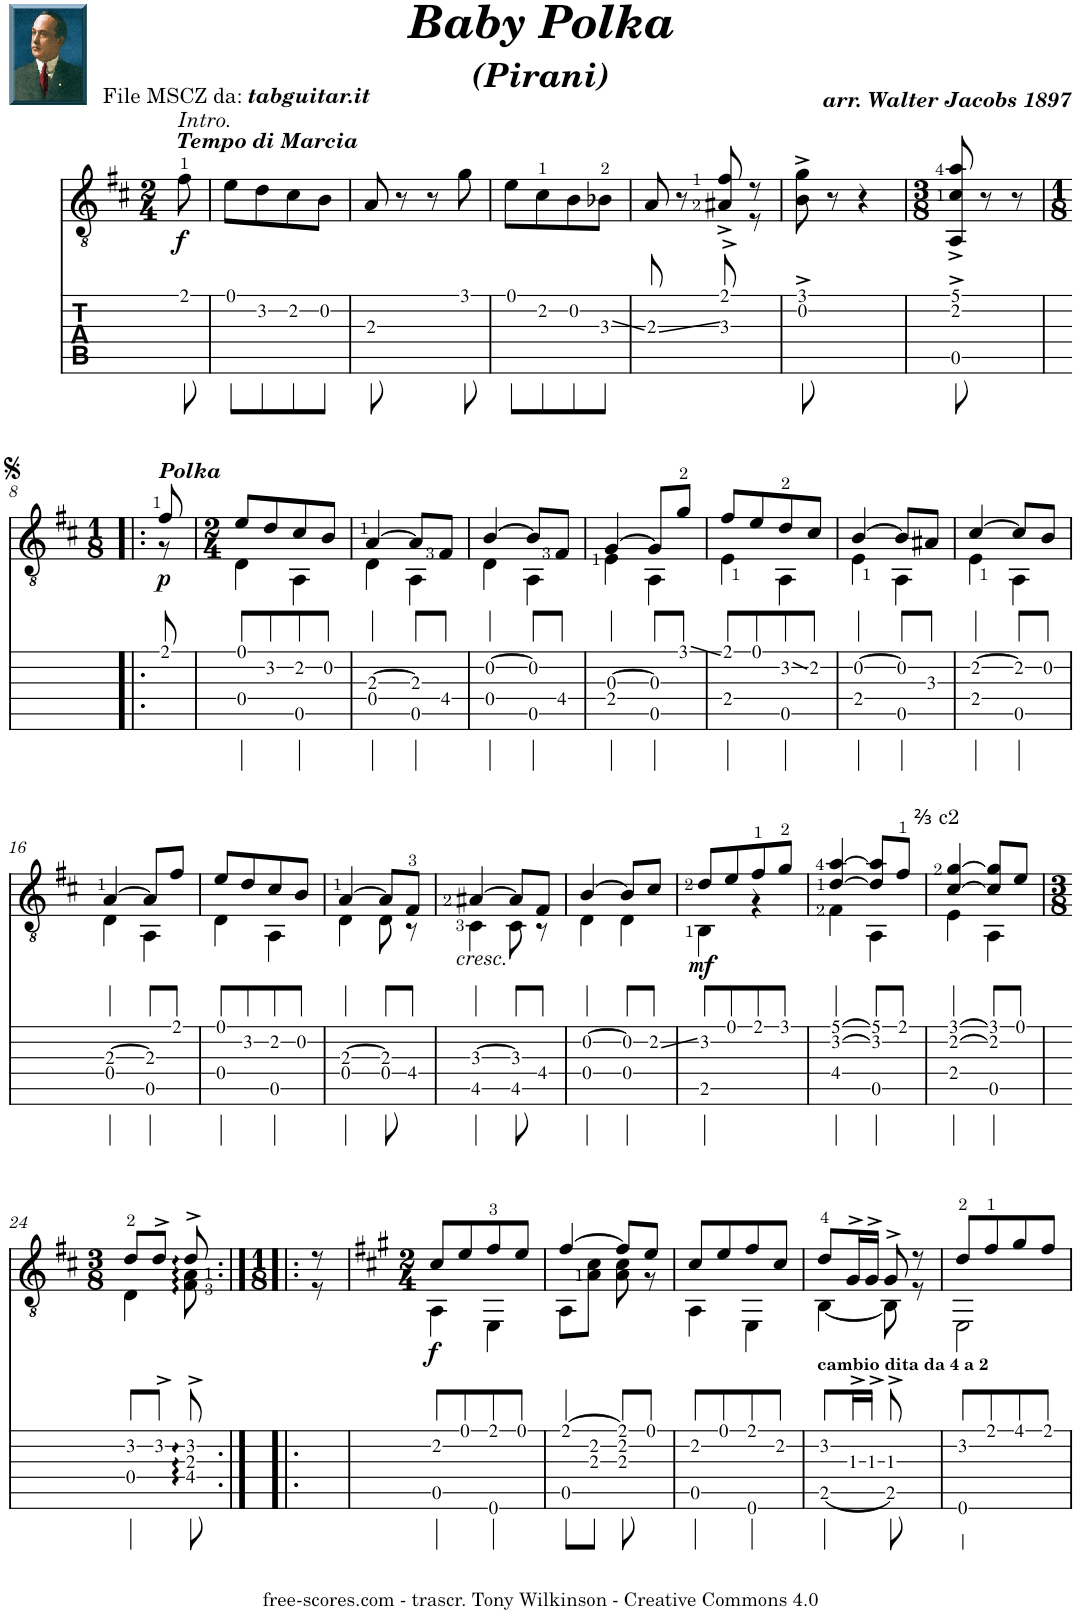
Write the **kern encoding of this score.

**kern	**kern	**dynam
*part2	*part1	*part1
*staff2	*staff1	*staff1
*I"Chitarra classica (Intavolatura)	*I"Chitarra classica, Guitar	*
*stria6	*	*
*	*clefGv2	*
*k[f#c#]	*k[f#c#]	*
*M2/4	*M2/4	*
=1	=1	=1
!	!LO:TX:a:Bi:t=Tempo di Marcia	!
!	!LO:TX:a:i:t=Intro.	!
!	!	!LO:DY:b
8f#\	8f#\	f
=2	=2	=2
8e\L	8e\L	.
8d\	8d\	.
8c#\	8c#\	.
8B\J	8B\J	.
=3	=3	=3
8A\	8A/	.
8r	8r	.
8r	8r	.
8g\	8g\	.
=4	=4	=4
8e\L	8e\L	.
8c#\	8c#\	.
8B\	8B\	.
8A#X\J	8B-X\J	.
=5	=5	=5
*^	*^	*
8A/	4.ryy	8A/	4.ryy	.
8r	.	8r	.	.
8A#X/^ 8f#/^	.	8A#X/^ 8f#/^	.	.
8r	8r	8r	8r	.
*v	*v	*	*	*
*	*v	*v	*
=6	=6	=6
8B\^ 8g\^	8B\^ 8g\^	.
8r	8r	.
4r	4r	.
=7	=7	=7
*M3/8	*M3/8	*
8AA\^ 8c#\^ 8a\^	8AA/^ 8c#/^ 8a/^	.
8r	8r	.
8r	8r	.
!!LO:LB:g=z
=8!|:	=8!|:	=8!|:
*M1/8	*M1/8	*
*^	*^	*
!	!	!LO:TX:a:Bi:t=Polka	!	!
!	!	!	!	!LO:DY:b
8f#/	8r	8f#/	8r	p
=9	=9	=9	=9	=9
*M2/4	*	*M2/4	*	*
8e/L	4D\	8e/L	4D\	.
8d/	.	8d/	.	.
8c#/	4AA\	8c#/	4AA\	.
8B/J	.	8B/J	.	.
=10	=10	=10	=10	=10
[4A/	4D\	[4A/	4D\	.
8A/L]	4AA\	8A/L]	4AA\	.
8F#/J	.	8F#/J	.	.
=11	=11	=11	=11	=11
[4B/	4D\	[4B/	4D\	.
8B/L]	4AA\	8B/L]	4AA\	.
8F#/J	.	8F#/J	.	.
=12	=12	=12	=12	=12
[4G/	4E\	[4G/	4E\	.
8G/L]	4AA\	8G/L]	4AA\	.
8g/J	.	8g/J	.	.
=13	=13	=13	=13	=13
8f#/L	4E\	8f#/L	4E\	.
8e/	.	8e/	.	.
8d/	4AA\	8d/	4AA\	.
8c#/J	.	8c#/J	.	.
=14	=14	=14	=14	=14
[4B/	4E\	[4B/	4E\	.
8B/L]	4AA\	8B/L]	4AA\	.
8A#X/J	.	8A#X/J	.	.
=15	=15	=15	=15	=15
[4c#/	4E\	[4c#/	4E\	.
8c#/L]	4AA\	8c#/L]	4AA\	.
8B/J	.	8B/J	.	.
!!LO:LB:g=z	!!
=16	=16	=16	=16	=16
[4A/	4D\	[4A/	4D\	.
8A/L]	4AA\	8A/L]	4AA\	.
8f#/J	.	8f#/J	.	.
=17	=17	=17	=17	=17
8e/L	4D\	8e/L	4D\	.
8d/	.	8d/	.	.
8c#/	4AA\	8c#/	4AA\	.
8B/J	.	8B/J	.	.
=18	=18	=18	=18	=18
[4A/	4D\	[4A/	4D\	.
8A/L]	8D\	8A/L]	8D\	.
8F#/J	8r	8F#/J	8r	.
=19	=19	=19	=19	=19
!	!	!LO:TX:b:i:t=cresc.	!	!
[4A#X/	4C#\	[4A#X/	4C#\	.
8A#/L]	8C#\	8A#/L]	8C#\	.
8F#/J	8r	8F#/J	8r	.
=20	=20	=20	=20	=20
[4B/	4D\	[4B/	4D\	.
8B/L]	4D\	8B/L]	4D\	.
8c#/J	.	8c#/J	.	.
=21	=21	=21	=21	=21
!	!	!	!	!LO:DY:b
8d/L	4BB\	8d/L	4BB\	mf
8e/	.	8e/	.	.
8f#/	4r	8f#/	4r	.
8g/J	.	8g/J	.	.
=22	=22	=22	=22	=22
[4d/ [4a/	4F#\	[4d/ [4a/	4F#\	.
8d/] 8a/]L	4AA\	8d/] 8a/]L	4AA\	.
8f#/J	.	8f#/J	.	.
=23	=23	=23	=23	=23
!	!	!LO:TX:a:t=⅔ c2	!	!
[4c#/ [4g/	4E\	[4c#/ [4g/	4E\	.
8c#/] 8g/]L	4AA\	8c#/] 8g/]L	4AA\	.
8e/J	.	8e/J	.	.
!!LO:LB:g=z	!!
=24	=24	=24	=24	=24
*M3/8	*	*M3/8	*	*
8d/L	4D\	8d/L	4D\	.
8d^/J	.	8d^/J	.	.
8d^/	8F#\ 8A\	8d^/	8F#\ 8A\	.
*v	*v	*	*	*
=25:|!|:	=25:|!|:	=25:|!|:	=25:|!|:
*M1/8	*M1/8	*	*
8r	8r	8r	.
=26	=26	=26	=26
*k[f#c#g#]	*k[f#c#g#]	*	*
*M2/4	*M2/4	*	*
*^	*	*	*
!	!	!	!	!LO:DY:b
8c#/L	4AA\	8c#/L	4AA\	f
8e/	.	8e/	.	.
8f#/	4EE\	8f#/	4EE\	.
8e/J	.	8e/J	.	.
=27	=27	=27	=27	=27
[4f#/	8AA\L	[4f#/	8AA\L	.
.	8A\ 8c#\J	.	8A\ 8c#\J	.
8f#/L]	8A\ 8c#\	8f#/L]	8A\ 8c#\	.
8e/J	8r	8e/J	8r	.
=28	=28	=28	=28	=28
8c#/L	4AA\	8c#/L	4AA\	.
8e/	.	8e/	.	.
8f#/	4EE\	8f#/	4EE\	.
8c#/J	.	8c#/J	.	.
=29	=29	=29	=29	=29
!LO:TX:a:B:t=cambio dita da 4 a 2	!	!	!	!
8d/L	[4BB\	8d/L	[4BB\	.
16G#^/L	.	16G#^/L	.	.
16G#^/JJ	.	16G#^/JJ	.	.
8G#^/	8BB\]	8G#^/	8BB\]	.
8r	8r	8r	8r	.
=30	=30	=30	=30	=30
8d/L	2EE\	8d/L	2EE\	.
8f#/	.	8f#/	.	.
8g#/	.	8g#/	.	.
8f#/J	.	8f#/J	.	.
*v	*v	*	*	*
*	*v	*v	*
=	=	=
*-	*-	*-
